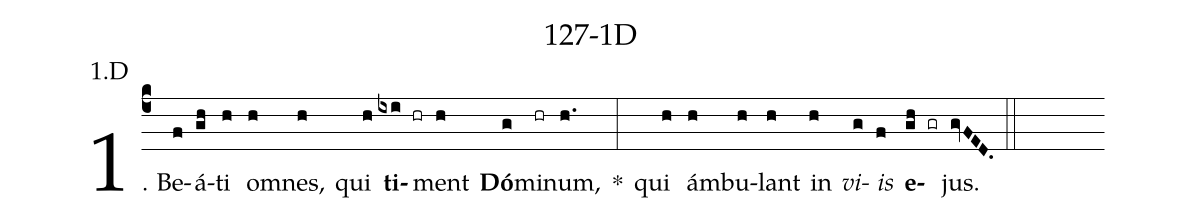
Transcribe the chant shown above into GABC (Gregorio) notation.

name: 127-1D;
annotation: 1.D;
%%
(c4)1. Be(f)á(gh)ti(h) om(h)nes,(h) qui(h) <b>ti</b>(ixi hr)ment(h) <b>Dó</b>(g)mi(hr)num,(h.) *(:) qui(h) ám(h)bu(h)lant(h) in(h) <i>vi</i>(g)<i>is</i>(f) <b>e</b>(gh gr)jus.(gvFED.) (::)
